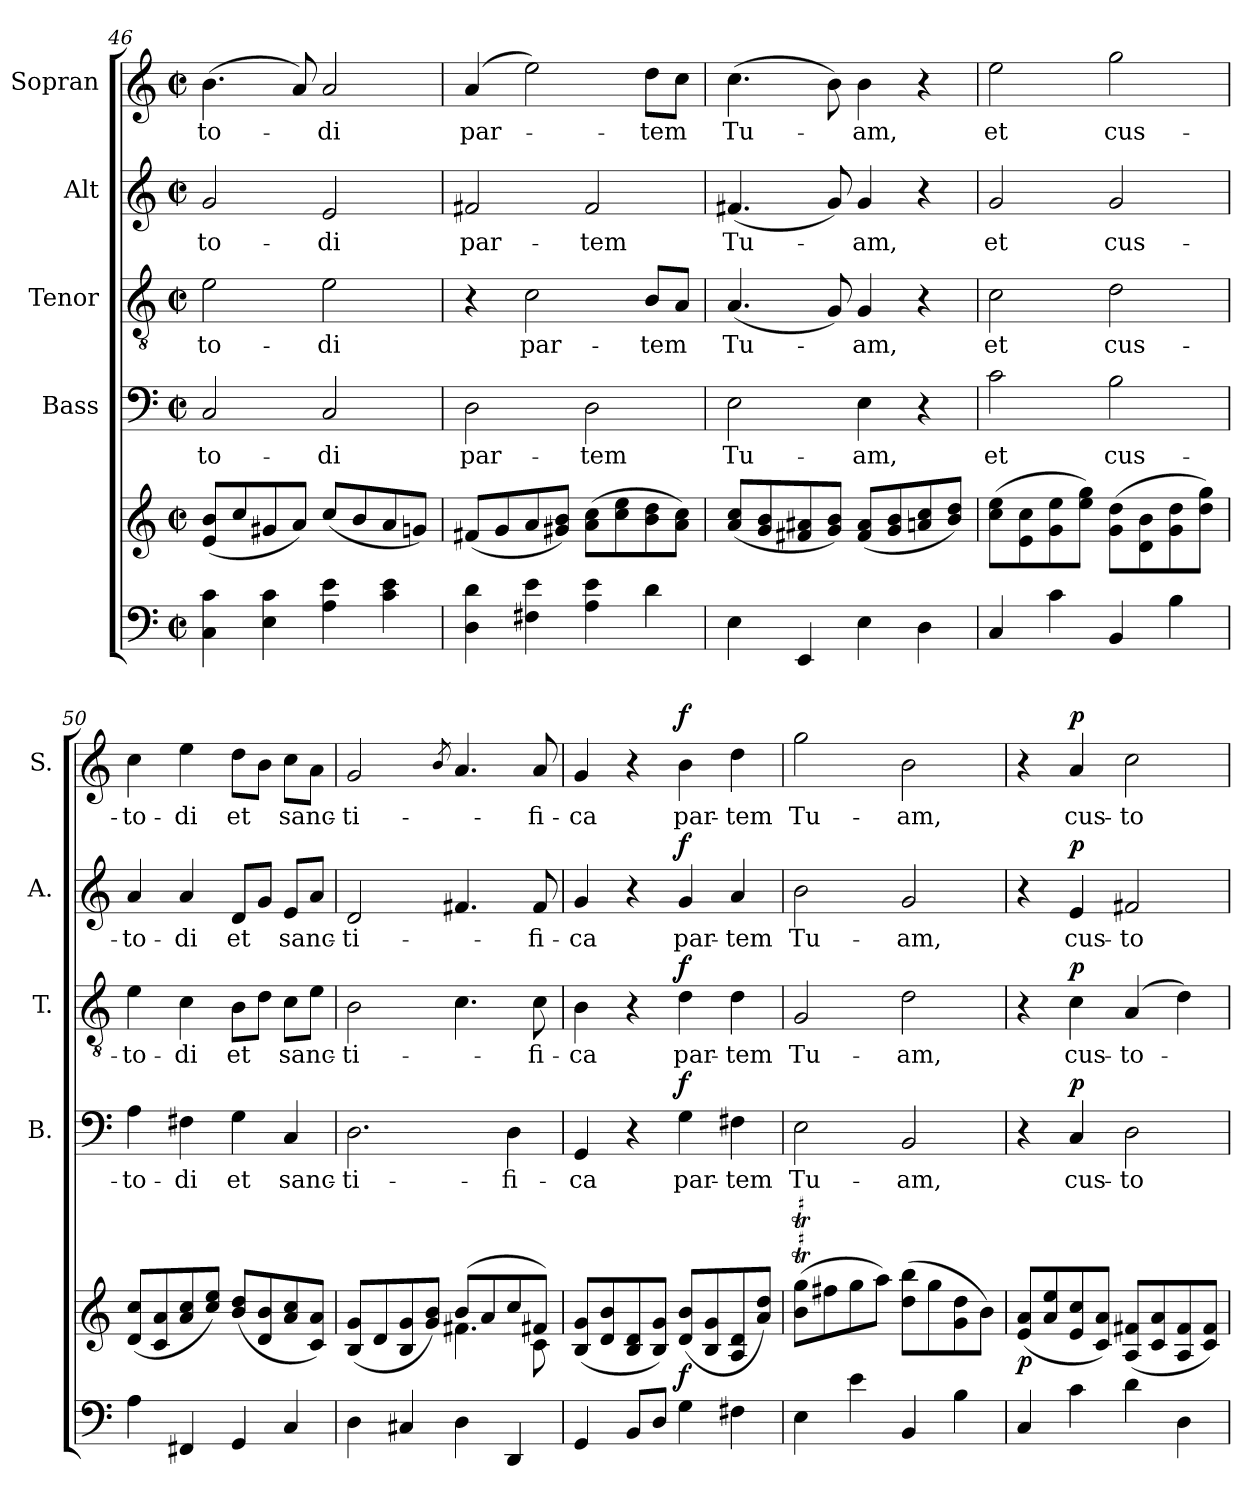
**kern	**kern	**dynam	**kern	**text	**dynam	**kern	**text	**dynam	**kern	**text	**dynam	**kern	**text	**dynam
*part5	*part5	*part5	*part4	*part4	*part4	*part3	*part3	*part3	*part2	*part2	*part2	*part1	*part1	*part1
*staff6	*staff5	*staff5/6	*staff4	*staff4	*staff4	*staff3	*staff3	*staff3	*staff2	*staff2	*staff2	*staff1	*staff1	*staff1
*	*	*	*I"Bass	*	*	*I"Tenor	*	*	*I"Alt	*	*	*I"Sopran	*	*
*	*	*	*I'B.	*	*	*I'T.	*	*	*I'A.	*	*	*I'S.	*	*
*clefF4	*clefG2	*	*clefF4	*	*	*clefGv2	*	*	*clefG2	*	*	*clefG2	*	*
*k[]	*k[]	*	*k[]	*	*	*k[]	*	*	*k[]	*	*	*k[]	*	*
*C:	*C:	*	*C:	*	*	*C:	*	*	*C:	*	*	*C:	*	*
*M2/2	*M2/2	*	*M2/2	*	*	*M2/2	*	*	*M2/2	*	*	*M2/2	*	*
*met(c|)	*met(c|)	*	*met(c|)	*	*	*met(c|)	*	*	*met(c|)	*	*	*met(c|)	*	*
=46	=46	=46	=46	=46	=46	=46	=46	=46	=46	=46	=46	=46	=46	=46
!	!	!	!	!LO:LY:b	!	!	!LO:LY:b	!	!	!LO:LY:b	!	!	!LO:LY:b	!
4C\ 4c\	(<8e/ 8b/L	.	2C/	-to-	.	2e\	-to-	.	2g/	-to-	.	(>4.b\	-to-	.
.	8cc/	.	.	.	.	.	.	.	.	.	.	.	.	.
4E\ 4c\	8g#X/	.	.	.	.	.	.	.	.	.	.	.	.	.
.	8a/J)	.	.	.	.	.	.	.	.	.	.	8a/)	.	.
!	!	!	!	!LO:LY:b	!	!	!LO:LY:b	!	!	!LO:LY:b	!	!	!LO:LY:b	!
4A\ 4e\	(<8cc/L	.	2C/	-di	.	2e\	-di	.	2e/	-di	.	2a/	-di	.
.	8b/	.	.	.	.	.	.	.	.	.	.	.	.	.
4c\ 4e\	8a/	.	.	.	.	.	.	.	.	.	.	.	.	.
.	8gn/J)	.	.	.	.	.	.	.	.	.	.	.	.	.
=47	=47	=47	=47	=47	=47	=47	=47	=47	=47	=47	=47	=47	=47	=47
!	!	!	!	!LO:LY:b	!	!	!	!	!	!LO:LY:b	!	!	!LO:LY:b	!
4D\ 4d\	(<8f#X/L	.	2D\	par-	.	4r	.	.	2f#X/	par-	.	(4a/	par-	.
.	8g/	.	.	.	.	.	.	.	.	.	.	.	.	.
!	!	!	!	!	!	!	!LO:LY:b	!	!	!	!	!	!	!
4F#X\ 4e\	8a/	.	.	.	.	2c\	par-	.	.	.	.	2ee\)	.	.
.	8g#X/ 8b/J)	.	.	.	.	.	.	.	.	.	.	.	.	.
!	!	!	!	!LO:LY:b	!	!	!	!	!	!LO:LY:b	!	!	!	!
4A\ 4e\	(>8a\ 8cc\L	.	2D\	-tem	.	.	.	.	2f#/	-tem	.	.	.	.
.	8cc\ 8ee\	.	.	.	.	.	.	.	.	.	.	.	.	.
!	!	!	!	!	!	!	!LO:LY:b	!	!	!	!	!	!LO:LY:b	!
4d\	8b\ 8dd\	.	.	.	.	8B/L	-tem	.	.	.	.	8dd\L	-tem	.
.	8a\ 8cc\J)	.	.	.	.	8A/J	.	.	.	.	.	8cc\J	.	.
=48	=48	=48	=48	=48	=48	=48	=48	=48	=48	=48	=48	=48	=48	=48
!	!	!	!	!LO:LY:b	!	!	!LO:LY:b	!	!	!LO:LY:b	!	!	!LO:LY:b	!
4E\	(<8a/ 8cc/L	.	2E\	Tu-	.	(<4.A/	Tu-	.	(<4.f#X/	Tu-	.	(>4.cc\	Tu-	.
.	8g/ 8b/	.	.	.	.	.	.	.	.	.	.	.	.	.
4EE/	8f#X/ 8a#X/	.	.	.	.	.	.	.	.	.	.	.	.	.
.	8g/ 8b/J)	.	.	.	.	8G/)	.	.	8g/)	.	.	8b\)	.	.
!	!	!	!	!LO:LY:b	!	!	!LO:LY:b	!	!	!LO:LY:b	!	!	!LO:LY:b	!
4E\	(<8f#/ 8a#/L	.	4E\	-am,	.	4G/	-am,	.	4g/	-am,	.	4b\	-am,	.
.	8g/ 8b/	.	.	.	.	.	.	.	.	.	.	.	.	.
4D\	8an/ 8cc/	.	4r	.	.	4r	.	.	4r	.	.	4r	.	.
.	8b/ 8dd/J)	.	.	.	.	.	.	.	.	.	.	.	.	.
=49	=49	=49	=49	=49	=49	=49	=49	=49	=49	=49	=49	=49	=49	=49
!	!	!	!	!LO:LY:b	!	!	!LO:LY:b	!	!	!LO:LY:b	!	!	!LO:LY:b	!
4C/	(>8cc\ 8ee\L	.	2c\	et	.	2c\	et	.	2g/	et	.	2ee\	et	.
.	8e\ 8cc\	.	.	.	.	.	.	.	.	.	.	.	.	.
4c\	8g\ 8ee\	.	.	.	.	.	.	.	.	.	.	.	.	.
.	8ee\ 8gg\J)	.	.	.	.	.	.	.	.	.	.	.	.	.
!	!	!	!	!LO:LY:b	!	!	!LO:LY:b	!	!	!LO:LY:b	!	!	!LO:LY:b	!
4BB/	(>8g\ 8dd\L	.	2B\	cus-	.	2d\	cus-	.	2g/	cus-	.	2gg\	cus-	.
.	8d\ 8b\	.	.	.	.	.	.	.	.	.	.	.	.	.
4B\	8g\ 8dd\	.	.	.	.	.	.	.	.	.	.	.	.	.
.	8dd\ 8gg\J)	.	.	.	.	.	.	.	.	.	.	.	.	.
!!LO:LB:g=z
=50	=50	=50	=50	=50	=50	=50	=50	=50	=50	=50	=50	=50	=50	=50
!	!	!	!	!LO:LY:b	!	!	!LO:LY:b	!	!	!LO:LY:b	!	!	!LO:LY:b	!
4A\	(<8d/ 8cc/L	.	4A\	-to-	.	4e\	-to-	.	4a/	-to-	.	4cc\	-to-	.
.	8c/ 8a/	.	.	.	.	.	.	.	.	.	.	.	.	.
!	!	!	!	!LO:LY:b	!	!	!LO:LY:b	!	!	!LO:LY:b	!	!	!LO:LY:b	!
4FF#X/	8a/ 8cc/	.	4F#X\	-di	.	4c\	-di	.	4a/	-di	.	4ee\	-di	.
.	8cc/ 8ee/J)	.	.	.	.	.	.	.	.	.	.	.	.	.
!	!	!	!	!LO:LY:b	!	!	!LO:LY:b	!	!	!LO:LY:b	!	!	!LO:LY:b	!
4GG/	(<8b/ 8dd/L	.	4G\	et	.	8B\L	et	.	8d/L	et	.	8dd\L	et	.
.	8d/ 8b/	.	.	.	.	8d\J	.	.	8g/J	.	.	8b\J	.	.
!	!	!	!	!LO:LY:b	!	!	!LO:LY:b	!	!	!LO:LY:b	!	!	!LO:LY:b	!
4C/	8a/ 8cc/	.	4C/	sanc-	.	8c\L	sanc-	.	8e/L	sanc-	.	8cc\L	sanc-	.
.	8c/ 8a/J)	.	.	.	.	8e\J	.	.	8a/J	.	.	8a\J	.	.
=51	=51	=51	=51	=51	=51	=51	=51	=51	=51	=51	=51	=51	=51	=51
*	*^	*	*	*	*	*	*	*	*	*	*	*	*	*
!	!	!	!	!	!LO:LY:b	!	!	!LO:LY:b	!	!	!LO:LY:b	!	!	!LO:LY:b	!
4D\	(>8B/ 8g/L	2ryy	.	2.D\	-ti-	.	2B\	-ti-	.	2d/	-ti-	.	2g/	-ti-	.
.	8d/	.	.	.	.	.	.	.	.	.	.	.	.	.	.
4C#X/	8B/ 8g/	.	.	.	.	.	.	.	.	.	.	.	.	.	.
.	8g/ 8b/J)	.	.	.	.	.	.	.	.	.	.	.	.	.	.
.	.	.	.	.	.	.	.	.	.	.	.	.	8qb/	.	.
4D\	(>8b/L	4.f#X\	.	.	.	.	4.c\	.	.	4.f#X/	.	.	4.a/	.	.
.	8a/	.	.	.	.	.	.	.	.	.	.	.	.	.	.
!	!	!	!	!	!LO:LY:b	!	!	!	!	!	!	!	!	!	!
4DD/	8cc/	.	.	4D\	-fi-	.	.	.	.	.	.	.	.	.	.
!	!	!	!	!	!	!	!	!LO:LY:b	!	!	!LO:LY:b	!	!	!LO:LY:b	!
.	8f#X/J)	8c\	.	.	.	.	8c\	-fi-	.	8f#/	-fi-	.	8a/	-fi-	.
=52	=52	=52	=52	=52	=52	=52	=52	=52	=52	=52	=52	=52	=52	=52	=52
!	!	!	!	!	!LO:LY:b	!	!	!LO:LY:b	!	!	!LO:LY:b	!	!	!LO:LY:b	!
*	*v	*v	*	*	*	*	*	*	*	*	*	*	*	*	*
4GG/	(<8B/ 8g/L	.	4GG/	-ca	.	4B\	-ca	.	4g/	-ca	.	4g/	-ca	.
.	8d/ 8b/	.	.	.	.	.	.	.	.	.	.	.	.	.
8BB/L	8B/ 8d/	.	4r	.	.	4r	.	.	4r	.	.	4r	.	.
8D/J	8B/ 8g/J)	.	.	.	.	.	.	.	.	.	.	.	.	.
!	!	!LO:DY:b	!	!LO:LY:b	!LO:DY:a	!	!LO:LY:b	!LO:DY:a	!	!LO:LY:b	!LO:DY:a	!	!LO:LY:b	!LO:DY:a
4G\	(<8d/ 8b/L	f	4G\	par-	f	4d\	par-	f	4g/	par-	f	4b\	par-	f
.	8B/ 8g/	.	.	.	.	.	.	.	.	.	.	.	.	.
!	!	!	!	!LO:LY:b	!	!	!LO:LY:b	!	!	!LO:LY:b	!	!	!LO:LY:b	!
4F#X\	8A/ 8d/	.	4F#X\	-tem	.	4d\	-tem	.	4a/	-tem	.	4dd\	-tem	.
.	8a/ 8dd/J)	.	.	.	.	.	.	.	.	.	.	.	.	.
=53	=53	=53	=53	=53	=53	=53	=53	=53	=53	=53	=53	=53	=53	=53
!	!	!	!	!LO:LY:b	!	!	!LO:LY:b	!	!	!LO:LY:b	!	!	!LO:LY:b	!
4E\	(>8b\T 8gg\TL	.	2E\	Tu-	.	2G/	Tu-	.	2b\	Tu-	.	2gg\	Tu-	.
.	8ff#X\	.	.	.	.	.	.	.	.	.	.	.	.	.
4e\	8gg\	.	.	.	.	.	.	.	.	.	.	.	.	.
.	8aa\J)	.	.	.	.	.	.	.	.	.	.	.	.	.
!	!	!	!	!LO:LY:b	!	!	!LO:LY:b	!	!	!LO:LY:b	!	!	!LO:LY:b	!
4BB/	(>8dd\ 8bb\L	.	2BB/	-am,	.	2d\	-am,	.	2g/	-am,	.	2b\	-am,	.
.	8gg\	.	.	.	.	.	.	.	.	.	.	.	.	.
4B\	8g\ 8dd\	.	.	.	.	.	.	.	.	.	.	.	.	.
.	8b\J)	.	.	.	.	.	.	.	.	.	.	.	.	.
=54	=54	=54	=54	=54	=54	=54	=54	=54	=54	=54	=54	=54	=54	=54
!	!	!LO:DY:b	!	!	!	!	!	!	!	!	!	!	!	!
4C/	(<8e/ 8a/L	p	4r	.	.	4r	.	.	4r	.	.	4r	.	.
.	8a/ 8ee/	.	.	.	.	.	.	.	.	.	.	.	.	.
!	!	!	!	!LO:LY:b	!LO:DY:a	!	!LO:LY:b	!LO:DY:a	!	!LO:LY:b	!LO:DY:a	!	!LO:LY:b	!LO:DY:a
4c\	8e/ 8cc/	.	4C/	cus-	p	4c\	cus-	p	4e/	cus-	p	4a/	cus-	p
.	8c/ 8a/J)	.	.	.	.	.	.	.	.	.	.	.	.	.
!	!	!	!	!LO:LY:b	!	!	!LO:LY:b	!	!	!LO:LY:b	!	!	!LO:LY:b	!
4d\	(<8A/ 8f#X/L	.	2D\	-to-	.	(4A/	-to-	.	2f#X/	-to-	.	2cc\	-to-	.
.	8c/ 8a/	.	.	.	.	.	.	.	.	.	.	.	.	.
4D\	8A/ 8f#/	.	.	.	.	4d\)	.	.	.	.	.	.	.	.
.	8c/ 8f#/J)	.	.	.	.	.	.	.	.	.	.	.	.	.
=	=	=	=	=	=	=	=	=	=	=	=	=	=	=
*-	*-	*-	*-	*-	*-	*-	*-	*-	*-	*-	*-	*-	*-	*-
